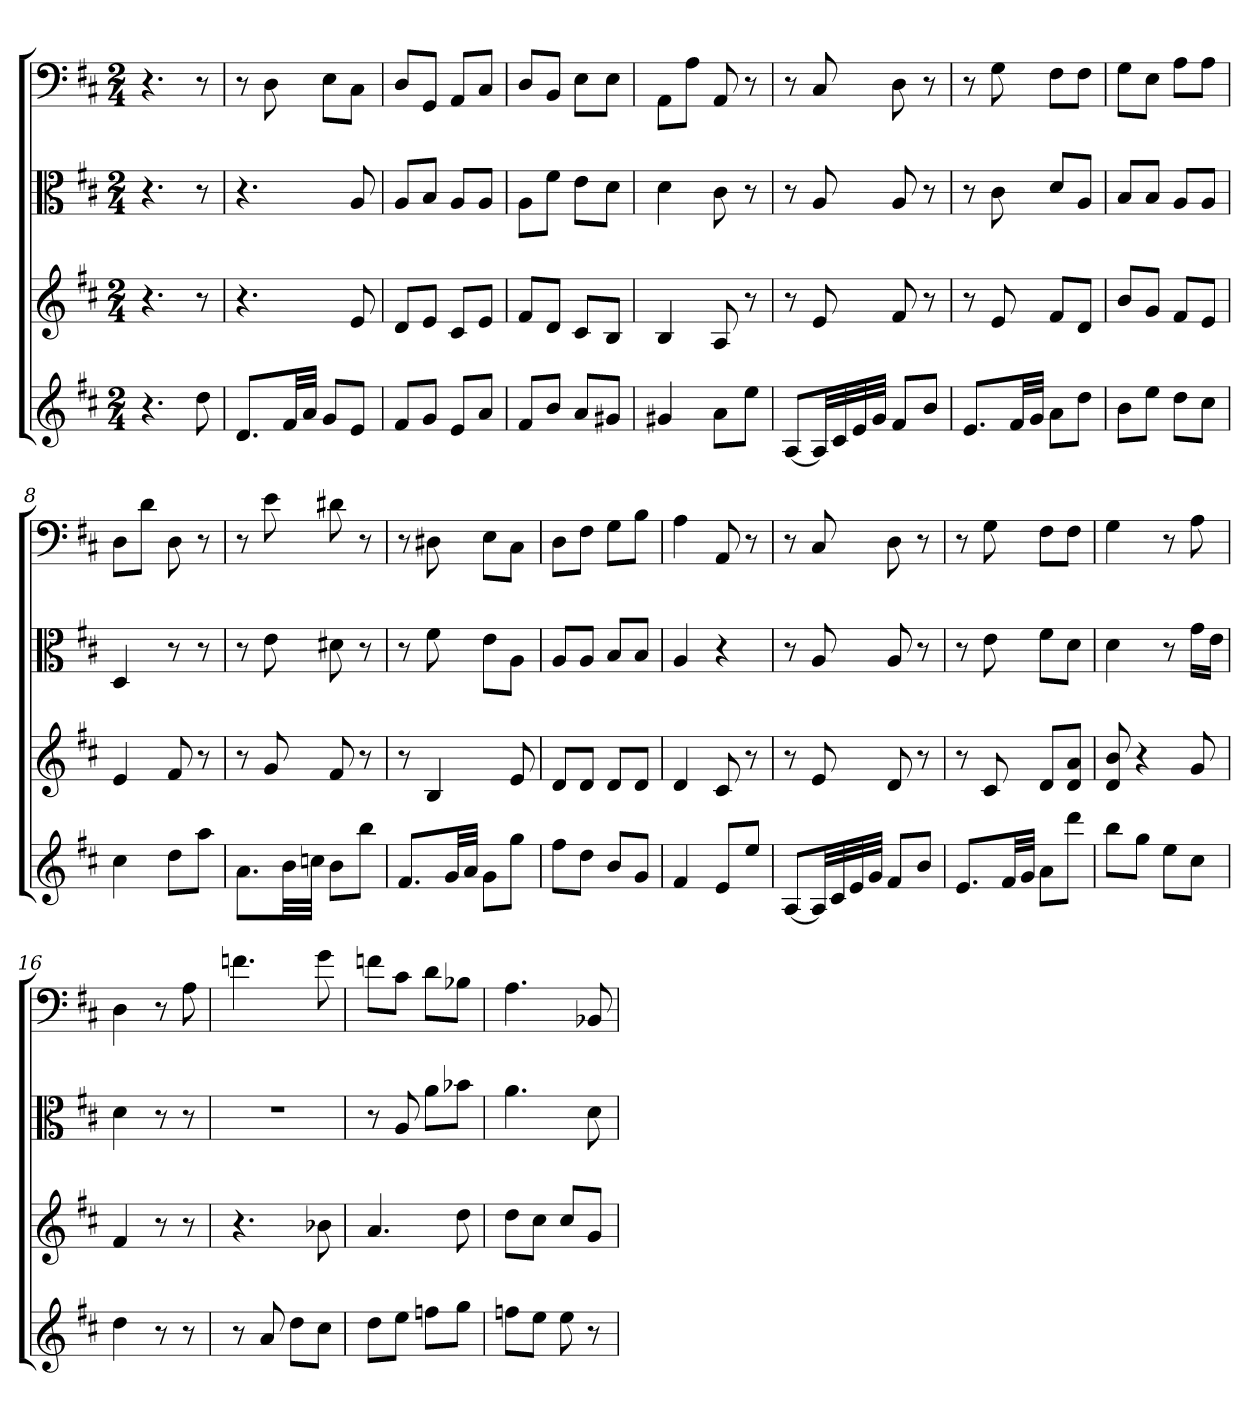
**kern	**kern	**kern	**kern
*part4	*part3	*part2	*part1
*staff4	*staff3	*staff2	*staff1
*	*	*clefC3	*clefF4
*k[f#c#]	*k[f#c#]	*k[f#c#]	*k[f#c#]
*D:	*D:	*D:	*D:
*M2/4	*M2/4	*M2/4	*M2/4
=	=	=	=
4.r	4.r	4.r	4.r
8dd	8r	8r	8r
=1	=1	=1	=1
8.dL	4.r	4.r	8r
.	.	.	8D
32f#LL	.	.	.
32aJJJ	.	.	.
8gL	.	.	8E\L
8eJ	8e	8A	8C#\J
=2	=2	=2	=2
8f#L	8dL	8A/L	8D/L
8gJ	8eJ	8B/J	8GG/J
8eL	8c#L	8A/L	8AA/L
8aJ	8eJ	8A/J	8C#/J
=3	=3	=3	=3
8f#L	8f#L	8A\L	8D/L
8bJ	8dJ	8f#\J	8BB/J
8aL	8c#L	8e\L	8E\L
8g#XJ	8BJ	8d\J	8E\J
=4	=4	=4	=4
4g#X	4B	4d	8AA\L
.	.	.	8A\J
8aL	8A	8c#	8AA
8eeJ	8r	8r	8r
=5	=5	=5	=5
[8AL	8r	8r	8r
32ALL]	8e	8A	8C#
32c#	.	.	.
32e	.	.	.
32gJJJ	.	.	.
8f#L	8f#	8A	8D
8bJ	8r	8r	8r
=6	=6	=6	=6
8.eL	8r	8r	8r
.	8e	8c#	8G
32f#LL	.	.	.
32gJJJ	.	.	.
8aL	8f#L	8d/L	8F#\L
8ddJ	8dJ	8A/J	8F#\J
=7	=7	=7	=7
8bL	8bL	8B/L	8G\L
8eeJ	8gJ	8B/J	8E\J
8ddL	8f#L	8A/L	8A\L
8cc#J	8eJ	8A/J	8A\J
=8	=8	=8	=8
4cc#	4e	4D	8D\L
.	.	.	8d\J
8ddL	8f#	8r	8D
8aaJ	8r	8r	8r
=9	=9	=9	=9
8.aL	8r	8r	8r
.	8g	8e	8e
32bLL	.	.	.
32ccnJJJ	.	.	.
8bL	8f#	8d#X	8d#X
8bbJ	8r	8r	8r
=10	=10	=10	=10
8.f#L	8r	8r	8r
.	4B	8f#	8D#X
32gLL	.	.	.
32aJJJ	.	.	.
8gL	.	8e\L	8E\L
8ggJ	8e	8A\J	8C#\J
=11	=11	=11	=11
8ff#L	8dL	8A/L	8D\L
8ddJ	8dJ	8A/J	8F#\J
8bL	8dL	8B/L	8G\L
8gJ	8dJ	8B/J	8B\J
=12	=12	=12	=12
4f#	4d	4A	4A
8eL	8c#	4r	8AA
8eeJ	8r	.	8r
=13	=13	=13	=13
[8AL	8r	8r	8r
32ALL]	8e	8A	8C#
32c#	.	.	.
32e	.	.	.
32gJJJ	.	.	.
8f#L	8d	8A	8D
8bJ	8r	8r	8r
=14	=14	=14	=14
8.eL	8r	8r	8r
.	8c#	8e	8G
32f#LL	.	.	.
32gJJJ	.	.	.
8aL	8dL	8f#\L	8F#\L
8dddJ	8d 8aJ	8d\J	8F#\J
=15	=15	=15	=15
8bbL	8d 8b	4d	4G
8ggJ	4r	.	.
8eeL	.	8r	8r
8cc#J	8g	16g\LL	8A
.	.	16e\JJ	.
=16	=16	=16	=16
4dd	4f#	4d	4D
8r	8r	8r	8r
8r	8r	8r	8A
=17	=17	=17	=17
8r	4.r	2r	4.fn
8a	.	.	.
8ddL	.	.	.
8cc#J	8b-X	.	8g
=18	=18	=18	=18
8ddL	4.a	8r	8fn\L
8eeJ	.	8A	8c#\J
8ffnL	.	8a\L	8d\L
8ggJ	8dd	8b-X\J	8B-X\J
=19	=19	=19	=19
8ffnL	8ddL	4.a	4.A
8eeJ	8cc#J	.	.
8ee	8cc#L	.	.
8r	8gJ	8d	8BB-X
=	=	=	=
*-	*-	*-	*-
